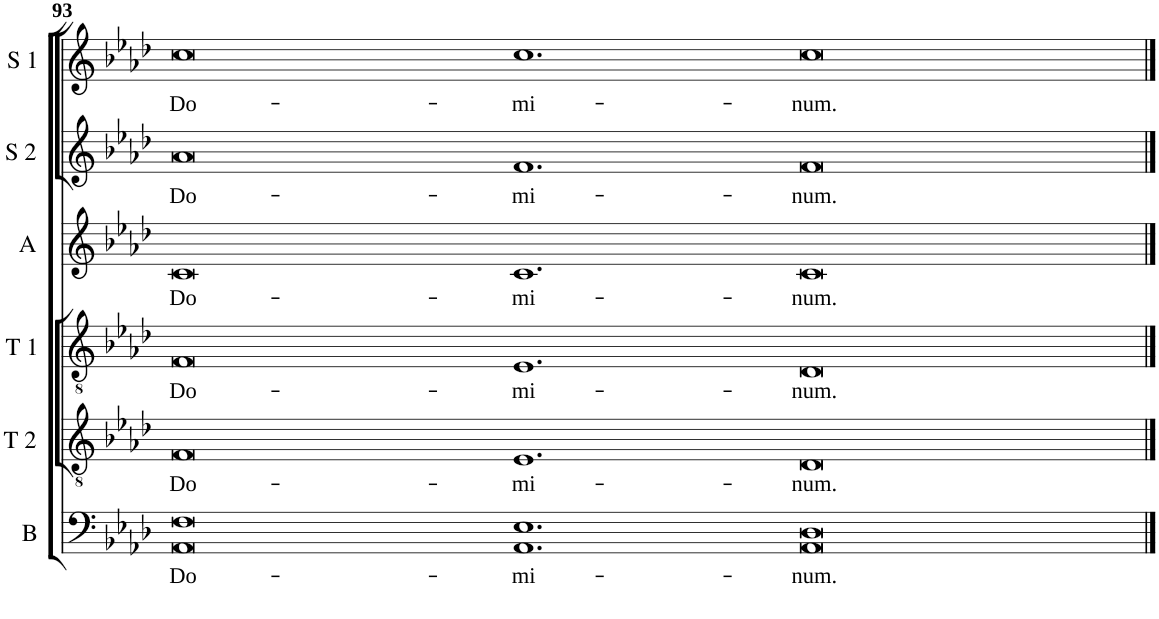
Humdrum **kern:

**kern	**text	**kern	**text	**kern	**text	**kern	**text	**kern	**text	**kern	**text
*part6	*part6	*part5	*part5	*part4	*part4	*part3	*part3	*part2	*part2	*part1	*part1
*staff6	*staff6	*staff5	*staff5	*staff4	*staff4	*staff3	*staff3	*staff2	*staff2	*staff1	*staff1
*I"Basse	*	*I"Ténor 2	*	*I"Ténor 1	*	*I"Alto	*	*I"Soprano 2	*	*I"Soprano 1	*
*I'B	*	*I'T 2	*	*I'T 1	*	*I'A	*	*I'S 2	*	*I'S 1	*
!!LO:PB:g=z
*clefF4	*	*clefGv2	*	*clefGv2	*	*clefG2	*	*clefG2	*	*clefG2	*
*	*	*Trd4c7	*	*	*	*	*	*	*	*	*
*k[b-e-a-d-]	*	*k[b-e-a-d-]	*	*k[b-e-a-d-]	*	*k[b-e-a-d-]	*	*k[b-e-a-d-]	*	*k[b-e-a-d-]	*
*A-:	*	*A-:	*	*A-:	*	*A-:	*	*A-:	*	*A-:	*
*M22/4	*	*M22/4	*	*M22/4	*	*M22/4	*	*M22/4	*	*M22/4	*
=93	=93	=93	=93	=93	=93	=93	=93	=93	=93	=93	=93
!	!LO:LY:b	!	!LO:LY:b	!	!LO:LY:b	!	!LO:LY:b	!	!LO:LY:b	!	!LO:LY:b
*^	*	*	*	*	*	*	*	*	*	*	*
0F	0AA-	Do-	0F	Do-	0F	Do-	0c	Do-	0a-	Do-	0cc	Do-
!	!	!LO:LY:b	!	!LO:LY:b	!	!LO:LY:b	!	!LO:LY:b	!	!LO:LY:b	!	!LO:LY:b
1.E-	1.AA-	-mi-	1.E-	-mi-	1.E-	-mi-	1.c	-mi-	1.f	-mi-	1.cc	-mi-
!	!	!LO:LY:b	!	!LO:LY:b	!	!LO:LY:b	!	!LO:LY:b	!	!LO:LY:b	!	!LO:LY:b
0D-	0AA-	-num.	0D-	-num.	0D-	-num.	0c	-num.	0f	-num.	0cc	-num.
*v	*v	*	*	*	*	*	*	*	*	*	*	*
==	==	==	==	==	==	==	==	==	==	==	==
*-	*-	*-	*-	*-	*-	*-	*-	*-	*-	*-	*-
